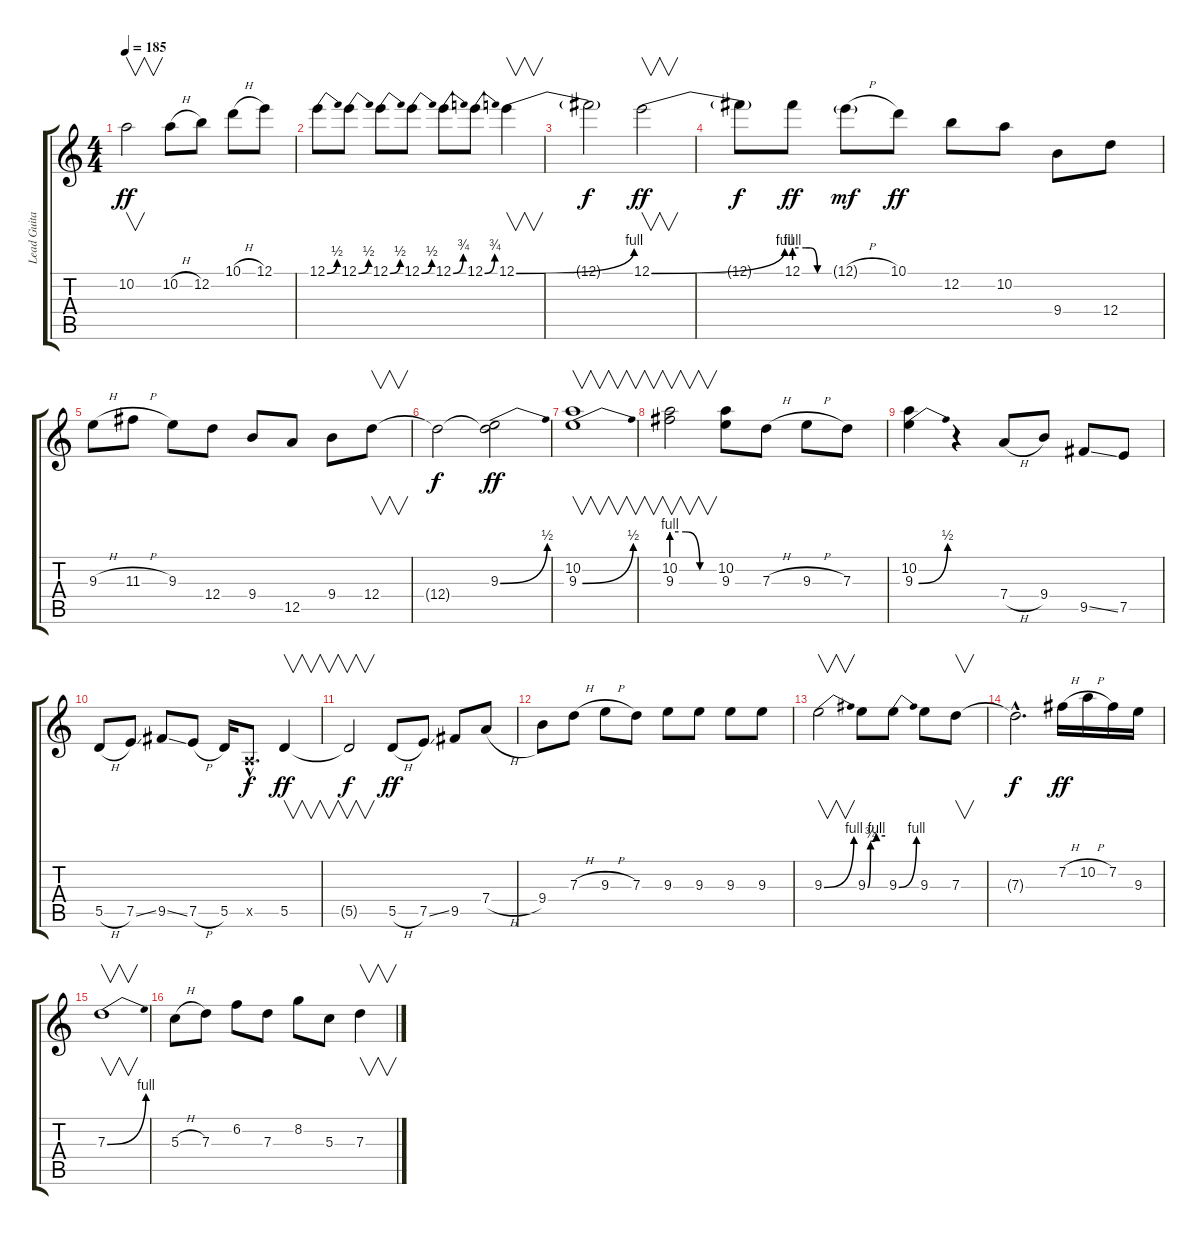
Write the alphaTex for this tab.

\track ("Lead Guitar" "Lead Guita") {instrument overdrivenguitar}
\staff {score tabs}
\tuning (E4 B3 G3 D3 A2 E2) {hide}
\ts (4 4)
\tempo 185
\clef g2
\ks c
10.2.2{v dy ff} 10.2{h}.8 12.2.8 10.1{h}.8 12.1.8 |
12.1{be (bend 0 0 60 2)}.8 12.1{be (bend 0 0 60 2)}.8 12.1{be (bend 0 0 60 2)}.8 12.1{be (bend 0 0 60 2)}.8 12.1{be (bend 0 0 60 3)}.8 12.1{be (bend 0 0 60 3)}.8 12.1{be (bend 0 0 60 4)}.4{v} |
12.1{t}.2{dy f} 12.1{be (bend 0 0 60 4)}.2{v dy ff} |
12.1{t}.8{dy f} 12.1{be (custom 0 4 20 4 27 4 40 0 60 0)}.8{dy ff} 12.1{h g}.8{dy mf} 10.1.8{dy ff} 12.2.8 10.2.8 9.4.8 12.4.8 |
9.3{h}.8 11.3{h}.8 9.3.8 12.4.8 9.4.8 12.5.8 9.4.8 12.4.8{v} |
12.4{t}.2{dy f} (9.3{be (bend 0 0 60 2)} 12.4{t}).2{dy ff} |
(10.2 9.3{be (bend 0 0 60 2)}).1{v} |
(10.2 9.3{be (custom 0 4 20 4 40 0 60 0)}).2{v} (10.2 9.3).8 7.3{h}.8 9.3{h}.8 7.3.8 |
(10.2 9.3{be (bend 0 0 60 2)}).4 r.4 7.4{h}.8 9.4.8 9.5{ss}.8 7.5.8 |
5.5{h}.8 7.5{ss}.8 9.5{ss}.8 7.5{h}.8 5.5.16 0.5{hac x}.8{d dy f} 5.5.4{v dy ff} |
5.5{t}.2{v dy f} 5.5{h}.8{dy ff} 7.5{ss}.8 9.5.8 7.4{h}.8 |
9.4.8 7.3{h}.8 9.3{h}.8 7.3.8 9.3.8 9.3.8 9.3.8 9.3.8 |
9.3{be (bend 0 0 60 4)}.2{v} 9.3{be (custom 0 0 10 3 13 3 30 4 60 4)}.8 9.3{be (bend 0 0 60 4)}.8 9.3.8 7.3.8{v} |
7.3{hac t}.2{d dy f} 7.2{h}.16{dy ff} 10.2{h}.16 7.2.16 9.3.16 |
7.3{be (bend 0 0 60 4)}.1{v} |
5.3{h}.8 7.3.8 6.2.8 7.3.8 8.2.8 5.3.8 7.3.4{v}
